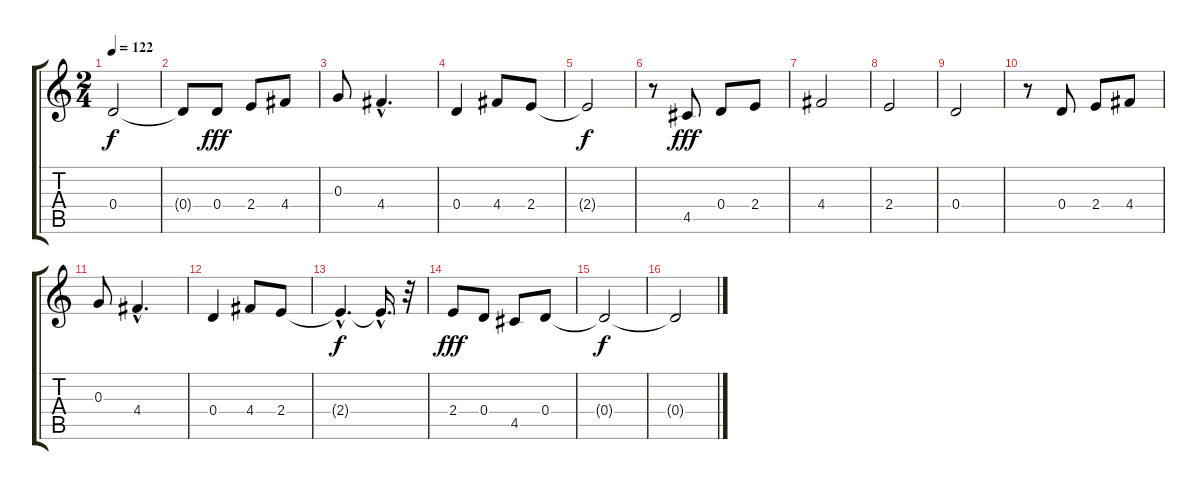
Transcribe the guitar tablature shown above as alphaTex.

\track "" {instrument electricguitarclean}
\staff {score tabs}
\tuning (E4 B3 G3 D3 A2 E2) {hide}
\ts (2 4)
\tempo 122
\clef g2
\ks c
0.4{t}.2{dy f} |
0.4{t}.8 0.4.8{dy fff} 2.4.8 4.4.8 |
0.3.8 4.4{hac}.4{d} |
0.4.4 4.4.8 2.4.8 |
2.4{t}.2{dy f} |
r.8 4.5.8{dy fff} 0.4.8 2.4.8 |
4.4.2 |
2.4.2 |
0.4.2 |
r.8 0.4.8 2.4.8 4.4.8 |
0.3.8 4.4{hac}.4{d} |
0.4.4 4.4.8 2.4.8 |
2.4{hac t}.4{d dy f} 2.4{hac t}.16{d} r.32 |
2.4.8{dy fff} 0.4.8 4.5.8 0.4.8 |
0.4{t}.2{dy f} |
0.4{t}.2
